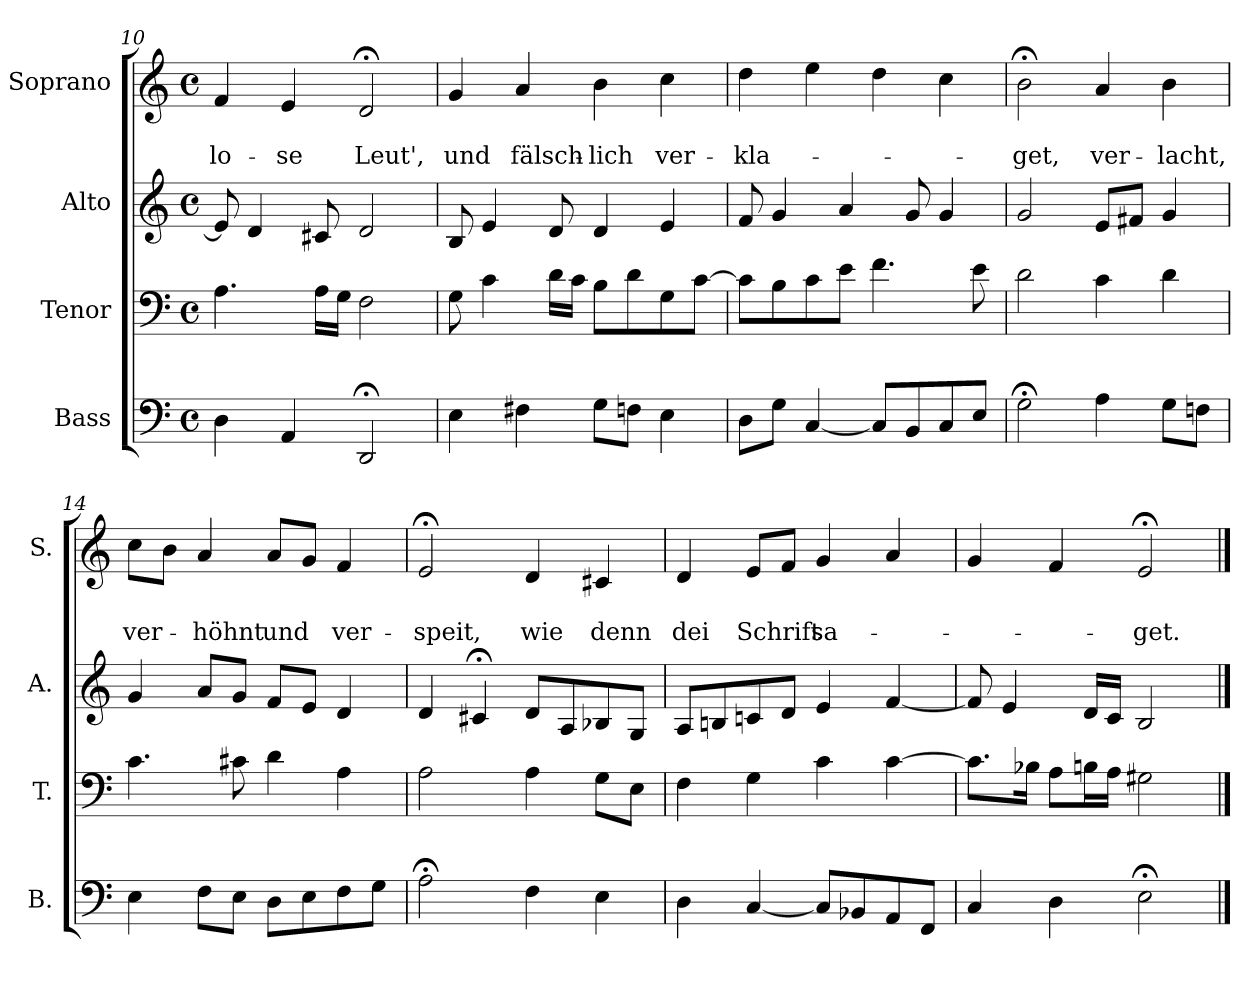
**kern	**kern	**kern	**kern	**text	**text
*part4	*part3	*part2	*part1	*part1	*part1
*staff4	*staff3	*staff2	*staff1	*staff1	*staff1
*I"Bass	*I"Tenor	*I"Alto	*I"Soprano	*	*
*I'B.	*I'T.	*I'A.	*I'S.	*	*
*clefF4	*clefF4	*clefG2	*clefG2	*	*
*k[]	*k[]	*k[]	*k[]	*	*
*	*	*	*a:	*	*
*M4/4	*M4/4	*M4/4	*M4/4	*	*
*met(c)	*met(c)	*met(c)	*met(c)	*	*
=10	=10	=10	=10	=10	=10
4D\	4.A\	8e/]	4f/	.	-lo-
.	.	4d/	.	.	.
4AA/	.	.	4e/	.	-se
.	16A\LL	8c#X/	.	.	.
.	16G\JJ	.	.	.	.
2DD;</	2F\	2d/	2d;</	.	Leut',
=11	=11	=11	=11	=11	=11
4E\	8G\	8B/	4g/	.	und
.	4c\	4e/	.	.	.
4F#X\	.	.	4a/	.	fälsch-
.	16d\LL	8d/	.	.	.
.	16c\JJ	.	.	.	.
8G\L	8B\L	4d/	4b\	.	-lich
8Fn\J	8d\	.	.	.	.
4E\	8G\	4e/	4cc\	.	ver-
.	[8c\J	.	.	.	.
=12	=12	=12	=12	=12	=12
8D\L	8c\L]	8f/	4dd\	.	-kla-
8G\J	8B\	4g/	.	.	.
[4C/	8c\	.	4ee\	.	.
.	8e\J	4a/	.	.	.
8C/L]	4.f\	.	4dd\	.	.
8BB/	.	8g/	.	.	.
8C/	.	4g/	4cc\	.	.
8E/J	8e\	.	.	.	.
!!LO:LB:g=z
=13	=13	=13	=13	=13	=13
2G;<\	2d\	2g/	2b;<\	.	-get,
4A\	4c\	8e/L	4a/	.	ver-
.	.	8f#X/J	.	.	.
8G\L	4d\	4g/	4b\	.	-lacht,
8Fn\J	.	.	.	.	.
=14	=14	=14	=14	=14	=14
4E\	4.c\	4g/	8cc\L	.	ver-
.	.	.	8b\J	.	.
8F\L	.	8a/L	4a/	.	-höhnt
8E\J	8c#X\	8g/J	.	.	.
8D\L	4d\	8f/L	8a/L	.	und
8E\	.	8e/J	8g/J	.	.
8F\	4A\	4d/	4f/	.	ver-
8G\J	.	.	.	.	.
=15	=15	=15	=15	=15	=15
2A;<\	2A\	4d/	2e;</	.	-speit,
.	.	4c#X;</	.	.	.
4F\	4A\	8d/L	4d/	.	wie
.	.	8A/	.	.	.
4E\	8G\L	8B-X/	4c#X/	.	denn
.	8E\J	8G/J	.	.	.
=16	=16	=16	=16	=16	=16
4D\	4F\	8A/L	4d/	.	dei
.	.	8Bn/	.	.	.
[4C/	4G\	8cn/	8e/L	.	Schrift
.	.	8d/J	8f/J	.	.
8C/L]	4c\	4e/	4g/	.	sa-
8BB-X/	.	.	.	.	.
8AA/	[4c\	[4f/	4a/	.	.
8FF/J	.	.	.	.	.
=17	=17	=17	=17	=17	=17
4C/	8.c\L]	8f/]	4g/	.	.
.	.	4e/	.	.	.
.	16B-X\Jk	.	.	.	.
4D\	8A\L	.	4f/	.	.
.	16Bn\L	16d/LL	.	.	.
.	16A\JJ	16c/JJ	.	.	.
2E;<\	2G#X\	2B/	2e;</	.	-get.
==	==	==	==	==	==
*-	*-	*-	*-	*-	*-
